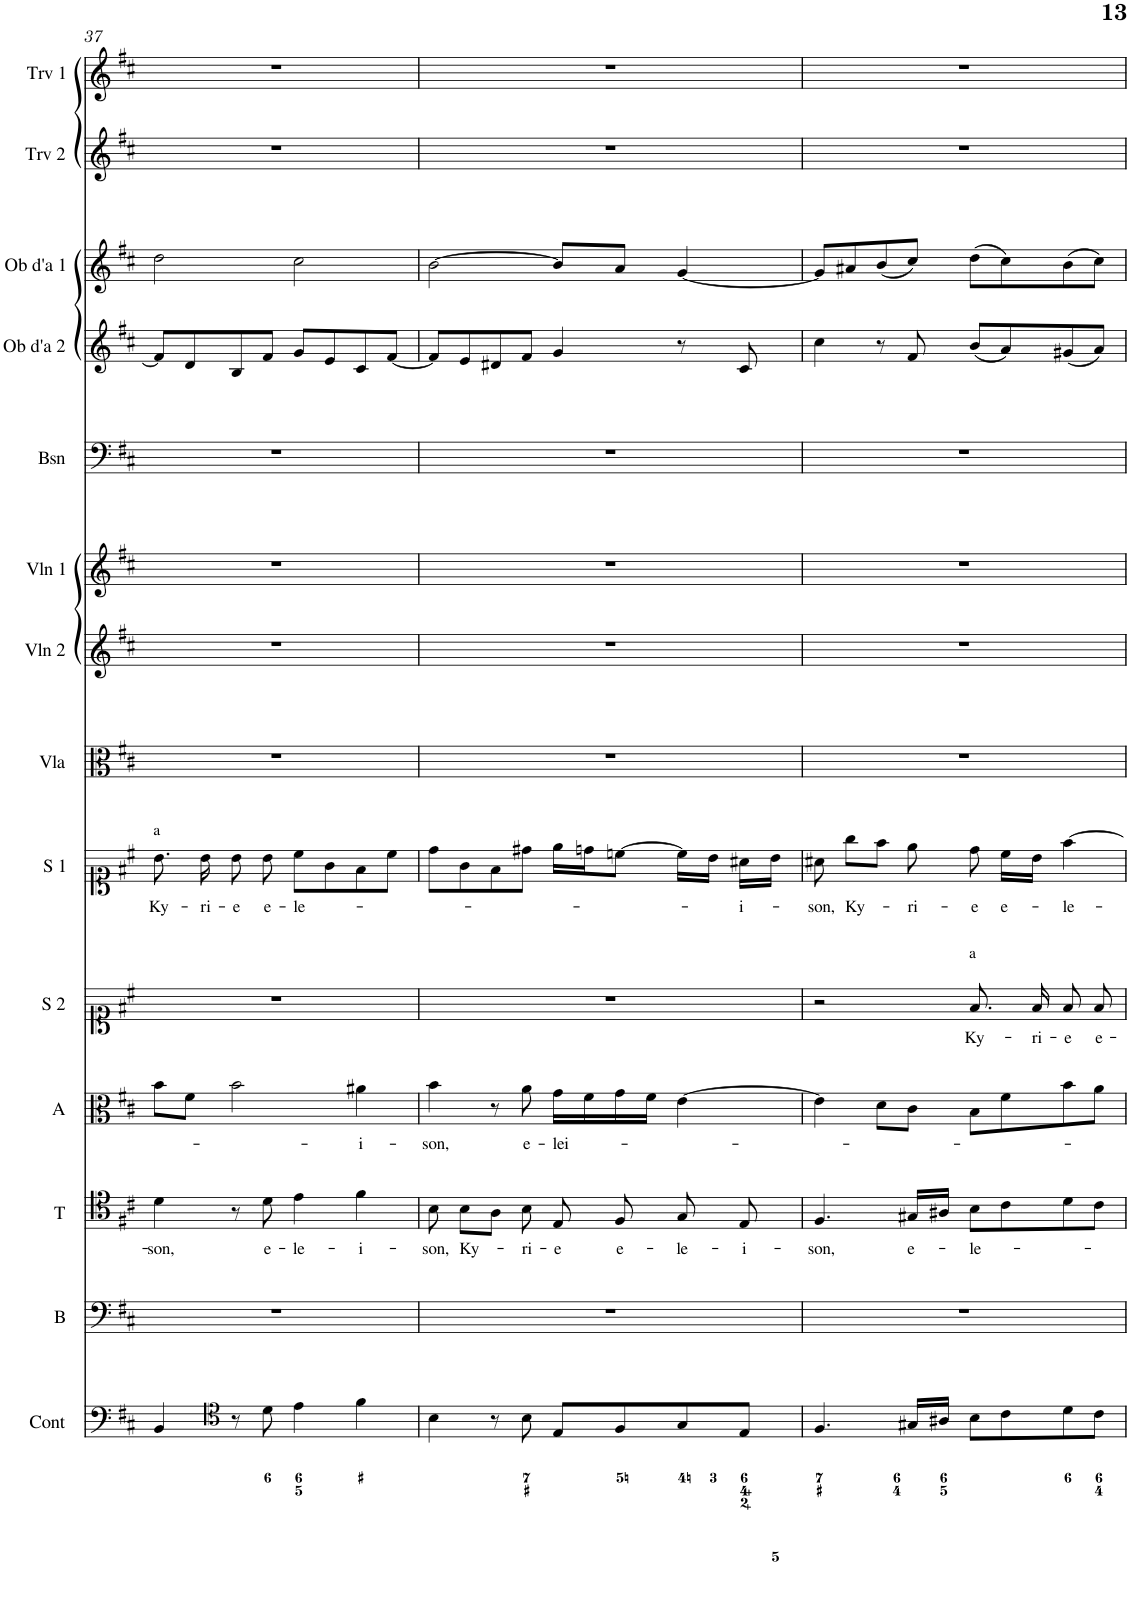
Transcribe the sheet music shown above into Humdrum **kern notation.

**kern	**kern	**kern	**text	**kern	**text	**kern	**text	**kern	**text	**kern	**kern	**kern	**kern	**kern	**kern	**kern	**kern
*part14	*part13	*part12	*part12	*part11	*part11	*part10	*part10	*part9	*part9	*part8	*part7	*part6	*part5	*part4	*part3	*part2	*part1
*staff14	*staff13	*staff12	*staff12	*staff11	*staff11	*staff10	*staff10	*staff9	*staff9	*staff8	*staff7	*staff6	*staff5	*staff4	*staff3	*staff2	*staff1
*I"Continuo	*I"Bass	*I"Tenor	*	*I"Alto	*	*I"Soprano 2	*	*I"Soprano 1	*	*I"Viola	*I"Violin 2	*I"Violin 1	*I"Bassoon	*I"Oboe d’amore 2	*I"Oboe d’amore 1	*I"Traverso 2	*I"Traverso 1
*I'Cont	*I'B	*I'T	*	*I'A	*	*I'S 2	*	*I'S 1	*	*I'Vla	*I'Vln 2	*I'Vln 1	*I'Bsn	*I'Ob d'a 2	*I'Ob d'a 1	*I'Trv 2	*I'Trv 1
!!LO:PB:g=z
*clefF4	*clefF4	*clefC4	*	*clefC3	*	*clefC1	*	*clefC1	*	*clefC3	*clefG2	*clefG2	*clefF4	*clefG2	*clefG2	*clefG2	*clefG2
*k[f#c#]	*k[f#c#]	*k[f#c#]	*	*k[f#c#]	*	*k[f#c#]	*	*k[f#c#]	*	*k[f#c#]	*k[f#c#]	*k[f#c#]	*k[f#c#]	*k[f#c#]	*k[f#c#]	*k[f#c#]	*k[f#c#]
*M4/4	*M4/4	*M4/4	*	*M4/4	*	*M4/4	*	*M4/4	*	*M4/4	*M4/4	*M4/4	*M4/4	*M4/4	*M4/4	*M4/4	*M4/4
*met(c)	*met(c)	*met(c)	*	*met(c)	*	*met(c)	*	*met(c)	*	*met(c)	*met(c)	*met(c)	*met(c)	*met(c)	*met(c)	*met(c)	*met(c)
=37	=37	=37	=37	=37	=37	=37	=37	=37	=37	=37	=37	=37	=37	=37	=37	=37	=37
!	!	!	!	!	!	!	!	!LO:TX:a:t=a	!	!	!	!	!	!	!	!	!
!	!	!	!LO:LY:b	!	!	!	!	!	!LO:LY:b	!	!	!	!	!	!	!	!
4BB/	1r	4d\	-son,	8b\L	.	1r	.	8.b\	Ky-	1r	1r	1r	1r	8f#/L]	2dd\	1r	1r
.	.	.	.	8f#\J	.	.	.	.	.	.	.	.	.	8d/	.	.	.
!	!	!	!	!	!	!	!	!	!LO:LY:b	!	!	!	!	!	!	!	!
.	.	.	.	.	.	.	.	16b\	-ri-	.	.	.	.	.	.	.	.
*clefC4	*	*	*	*	*	*	*	*	*	*	*	*	*	*	*	*	*
!	!	!	!	!	!	!	!	!	!LO:LY:b	!	!	!	!	!	!	!	!
8r	.	8r	.	2b\	.	.	.	8b\	-e	.	.	.	.	8B/	.	.	.
!	!	!	!LO:LY:b	!	!	!	!	!	!LO:LY:b	!	!	!	!	!	!	!	!
8d\	.	8d\	e-	.	.	.	.	8b\	e-	.	.	.	.	8f#/J	.	.	.
!	!	!	!LO:LY:b	!	!	!	!	!	!LO:LY:b	!	!	!	!	!	!	!	!
4e\	.	4e\	-le-	.	.	.	.	8cc#\L	-le-	.	.	.	.	8g/L	2cc#\	.	.
.	.	.	.	.	.	.	.	8g\	.	.	.	.	.	8e/	.	.	.
!	!	!	!LO:LY:b	!	!LO:LY:b	!	!	!	!	!	!	!	!	!	!	!	!
4f#\	.	4f#\	-i-	4a#X\	-i-	.	.	8f#\	.	.	.	.	.	8c#/	.	.	.
.	.	.	.	.	.	.	.	8cc#\J	.	.	.	.	.	[8f#/J	.	.	.
=38	=38	=38	=38	=38	=38	=38	=38	=38	=38	=38	=38	=38	=38	=38	=38	=38	=38
!	!	!	!LO:LY:b	!	!LO:LY:b	!	!	!	!	!	!	!	!	!	!	!	!
4B\	1r	8B\	-son,	4b\	-son,	1r	.	8dd\L	.	1r	1r	1r	1r	8f#/L]	[2b\	1r	1r
!	!	!	!LO:LY:b	!	!	!	!	!	!	!	!	!	!	!	!	!	!
.	.	8B\L	Ky-	.	.	.	.	8g\	.	.	.	.	.	8e/	.	.	.
8r	.	8A\J	.	8r	.	.	.	8f#\	.	.	.	.	.	8d#X/	.	.	.
!	!	!	!LO:LY:b	!	!LO:LY:b	!	!	!	!	!	!	!	!	!	!	!	!
8B\	.	8B\	-ri-	8a\	e-	.	.	8dd#X\J	.	.	.	.	.	8f#/J	.	.	.
!	!	!	!LO:LY:b	!	!LO:LY:b	!	!	!	!	!	!	!	!	!	!	!	!
8E/L	.	8E/	-e	16g\LL	-lei-	.	.	16ee\LL	.	.	.	.	.	4g/	8b/L]	.	.
.	.	.	.	16f#\	.	.	.	16ddn\J	.	.	.	.	.	.	.	.	.
!	!	!	!LO:LY:b	!	!	!	!	!	!	!	!	!	!	!	!	!	!
8F#/	.	8F#/	e-	16g\	.	.	.	[8ccn\J	.	.	.	.	.	.	8a/J	.	.
.	.	.	.	16f#\JJ	.	.	.	.	.	.	.	.	.	.	.	.	.
!	!	!	!LO:LY:b	!	!	!	!	!	!	!	!	!	!	!	!	!	!
8G/	.	8G/	-le-	[4e\	.	.	.	16cc\LL]	.	.	.	.	.	8r	[4g/	.	.
.	.	.	.	.	.	.	.	16b\JJ	.	.	.	.	.	.	.	.	.
!	!	!	!LO:LY:b	!	!	!	!	!	!LO:LY:b	!	!	!	!	!	!	!	!
8E/J	.	8E/	-i-	.	.	.	.	16a#X\LL	-i-	.	.	.	.	8c#/	.	.	.
.	.	.	.	.	.	.	.	16b\JJ	.	.	.	.	.	.	.	.	.
=39	=39	=39	=39	=39	=39	=39	=39	=39	=39	=39	=39	=39	=39	=39	=39	=39	=39
!	!	!	!LO:LY:b	!	!	!	!	!	!LO:LY:b	!	!	!	!	!	!	!	!
4.F#/	1r	4.F#/	-son,	4e\]	.	2r	.	8a#X\	-son,	1r	1r	1r	1r	4cc#\	8g/L]	1r	1r
!	!	!	!	!	!	!	!	!	!LO:LY:b	!	!	!	!	!	!	!	!
.	.	.	.	.	.	.	.	8gg\L	Ky-	.	.	.	.	.	8a#X/	.	.
.	.	.	.	8d\L	.	.	.	8ff#\J	.	.	.	.	.	8r	(8b/	.	.
!	!	!	!LO:LY:b	!	!	!	!	!	!LO:LY:b	!	!	!	!	!	!	!	!
16G#X/LL	.	16G#X/LL	e-	8c#\J	.	.	.	8ee\	-ri-	.	.	.	.	8f#/	8cc#/J)	.	.
16A#X/JJ	.	16A#X/JJ	.	.	.	.	.	.	.	.	.	.	.	.	.	.	.
!	!	!	!	!	!	!LO:TX:a:t=a	!	!	!	!	!	!	!	!	!	!	!
!	!	!	!LO:LY:b	!	!	!	!LO:LY:b	!	!LO:LY:b	!	!	!	!	!	!	!	!
8B\L	.	8B\L	-le-	8B\L	.	8.f#/L	Ky-	8dd\	-e	.	.	.	.	(8b/L	(8dd\L	.	.
!	!	!	!	!	!	!	!	!	!LO:LY:b	!	!	!	!	!	!	!	!
8c#\	.	8c#\	.	8f#\	.	.	.	16cc#\LL	e-	.	.	.	.	8a/)	8cc#\)	.	.
!	!	!	!	!	!	!	!LO:LY:b	!	!	!	!	!	!	!	!	!	!
.	.	.	.	.	.	16f#/Jk	-ri-	16b\JJ	.	.	.	.	.	.	.	.	.
!	!	!	!	!	!	!	!LO:LY:b	!	!LO:LY:b	!	!	!	!	!	!	!	!
8d\	.	8d\	.	8b\	.	8f#/L	-e	[4ff#\	-le-	.	.	.	.	(8g#X/	(8b\	.	.
!	!	!	!	!	!	!	!LO:LY:b	!	!	!	!	!	!	!	!	!	!
8c#\J	.	8c#\J	.	8a\J	.	8f#/J	e-	.	.	.	.	.	.	8a/J)	8cc#\J)	.	.
=	=	=	=	=	=	=	=	=	=	=	=	=	=	=	=	=	=
*-	*-	*-	*-	*-	*-	*-	*-	*-	*-	*-	*-	*-	*-	*-	*-	*-	*-
